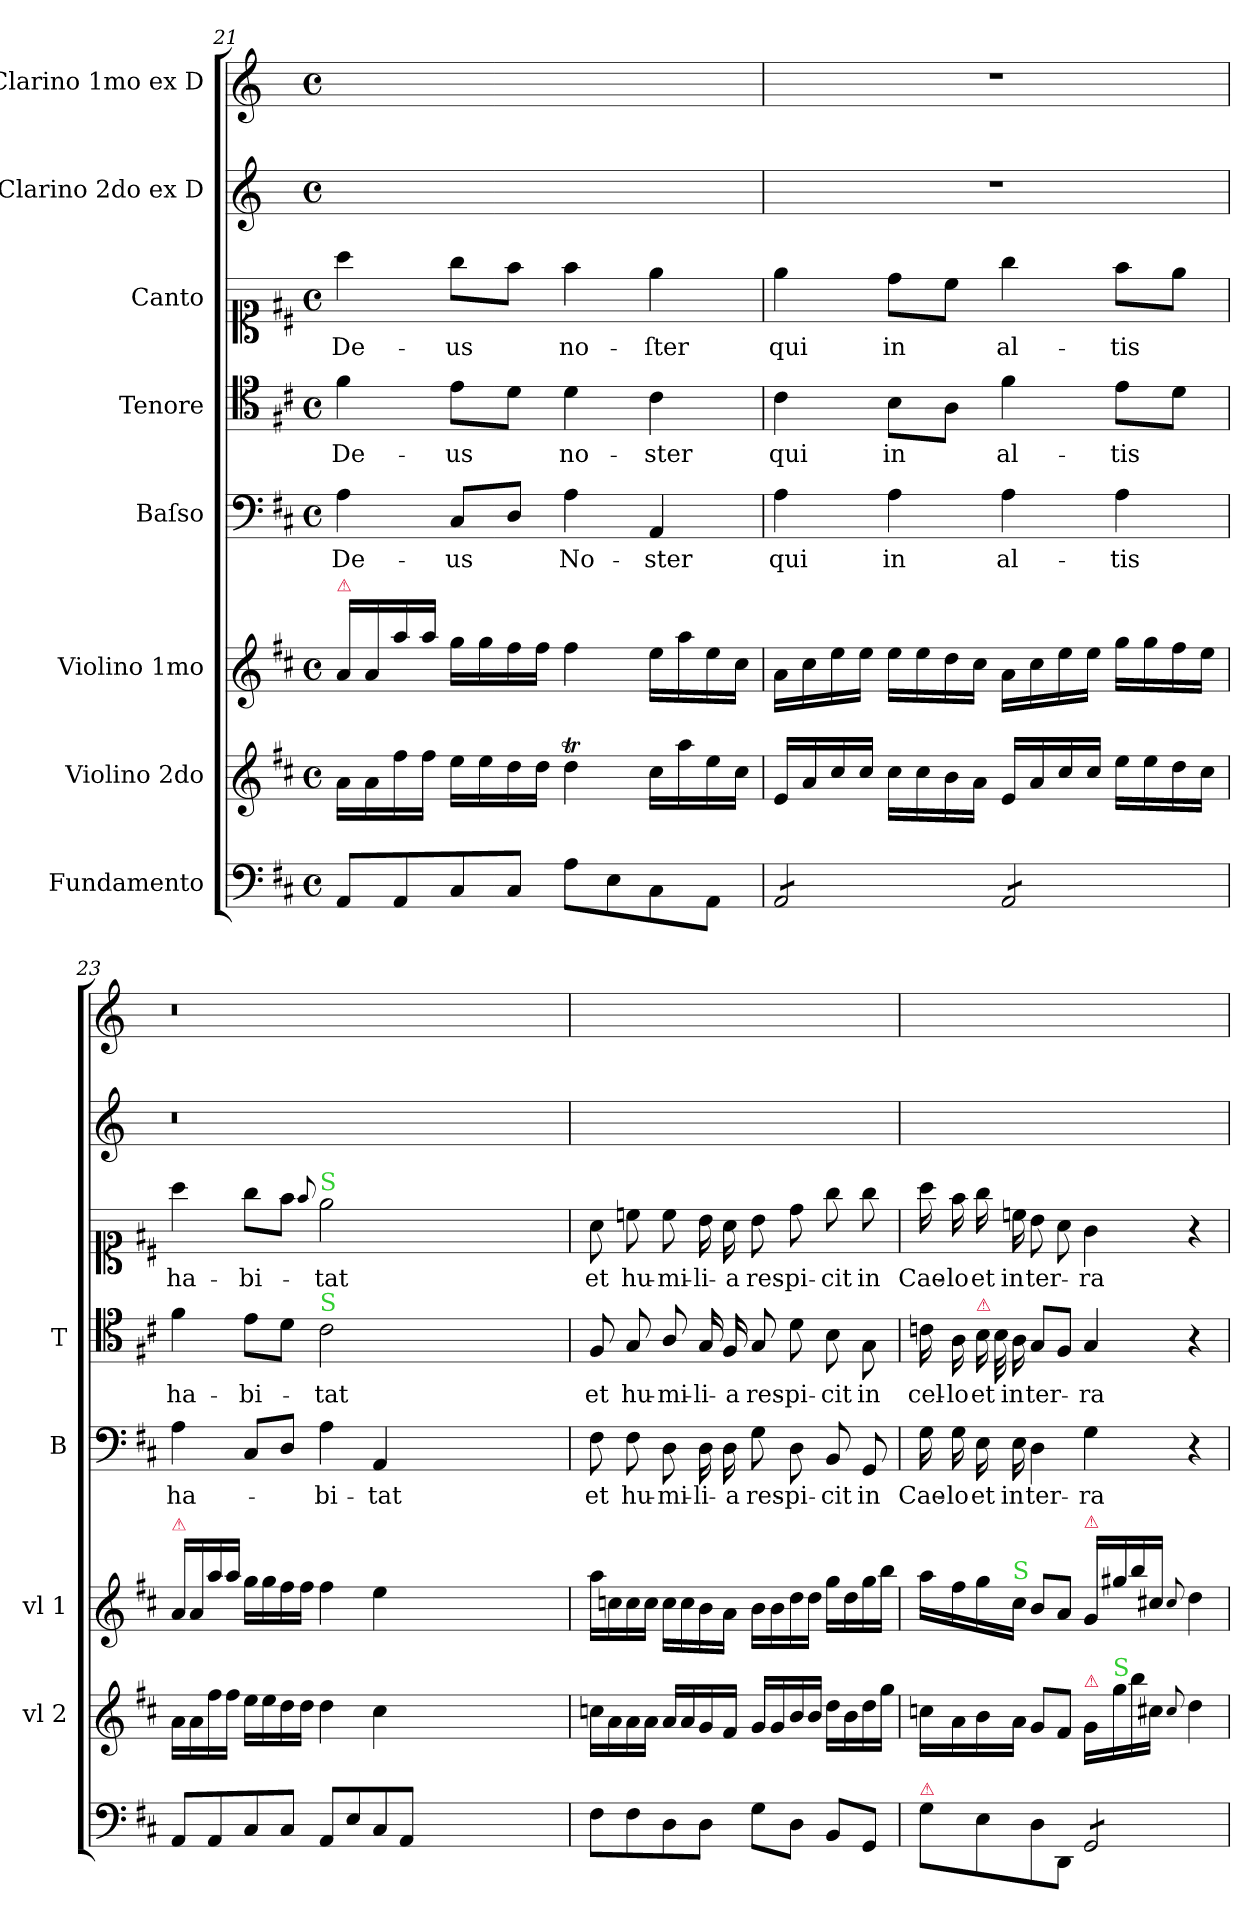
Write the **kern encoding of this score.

**kern	**kern	**kern	**kern	**text	**kern	**text	**kern	**text	**kern	**kern
*part8	*part7	*part6	*part5	*part5	*part4	*part4	*part3	*part3	*part2	*part1
*staff8	*staff7	*staff6	*staff5	*staff5	*staff4	*staff4	*staff3	*staff3	*staff2	*staff1
*I"Fundamento	*I"Violino 2do	*I"Violino 1mo	*I"Baſso	*	*I"Tenore	*	*I"Canto	*	*I"Clarino 2do ex D	*I"Clarino 1mo ex D
*	*I'vl 2	*I'vl 1	*I'B	*	*I'T	*	*	*	*	*
*clefF4	*clefG2	*clefG2	*clefF4	*	*clefC4	*	*clefC1	*	*clefG2	*clefG2
*	*	*	*	*	*	*	*	*	*ITrd-1c-2	*ITrd-1c-2
*k[f#c#]	*k[f#c#]	*k[f#c#]	*k[f#c#]	*	*k[f#c#]	*	*k[f#c#]	*	*k[f#c#]	*k[f#c#]
*D:	*D:	*D:	*D:	*	*D:	*	*D:	*	*D:	*D:
*M4/4	*M4/4	*M4/4	*M4/4	*	*M4/4	*	*M4/4	*	*M4/4	*M4/4
*met(c)	*met(c)	*met(c)	*met(c)	*	*met(c)	*	*met(c)	*	*met(c)	*met(c)
=21	=21	=21	=21	=21	=21	=21	=21	=21	=21	=21
!	!	!LO:TX:a:color=crimson:t=⚠	!	!	!	!	!	!	!	!
8AA/L	16a\LL	16a/LL	4A\	De-	4f#\	De-	4aa\	De-	1ryy	1ryy
.	16a\	16a/	.	.	.	.	.	.	.	.
8AA/	16ff#\	16aa\	.	.	.	.	.	.	.	.
.	16ff#\JJ	16aa\JJ	.	.	.	.	.	.	.	.
8C#/	16ee\LL	16gg\LL	8C#/L	-us	8e\L	-us	8gg\L	-us	.	.
.	16ee\	16gg\	.	.	.	.	.	.	.	.
8C#/J	16dd\	16ff#\	8D/J	.	8d\J	.	8ff#\J	.	.	.
.	16dd\JJ	16ff#\JJ	.	.	.	.	.	.	.	.
8A\L	4ddT\	4ff#\	4A\	No-	4d\	no-	4ff#\	no-	.	.
8E\	.	.	.	.	.	.	.	.	.	.
8C#\	16cc#\LL	16ee\LL	4AA/	-ster	4c#\	-ster	4ee\	-ſter	.	.
.	16aa\	16aa\	.	.	.	.	.	.	.	.
8AA\J	16ee\	16ee\	.	.	.	.	.	.	.	.
.	16cc#\JJ	16cc#\JJ	.	.	.	.	.	.	.	.
=22	=22	=22	=22	=22	=22	=22	=22	=22	=22	=22
*tremolo	*	*	*	*	*	*	*	*	*	*
8AA/L	16e/LL	16a\LL	4A\	qui	4c#\	qui	4ee\	qui	1r	1r
.	16a/	16cc#\	.	.	.	.	.	.	.	.
8AA/	16cc#/	16ee\	.	.	.	.	.	.	.	.
.	16cc#/JJ	16ee\JJ	.	.	.	.	.	.	.	.
8AA/	16cc#\LL	16ee\LL	4A\	in	8B\L	in	8dd\L	in	.	.
.	16cc#\	16ee\	.	.	.	.	.	.	.	.
8AA/J	16b\	16dd\	.	.	8A\J	.	8cc#\J	.	.	.
.	16a\JJ	16cc#\JJ	.	.	.	.	.	.	.	.
8AA/L	16e/LL	16a\LL	4A\	al-	4f#\	al-	4gg\	al-	.	.
.	16a/	16cc#\	.	.	.	.	.	.	.	.
8AA/	16cc#/	16ee\	.	.	.	.	.	.	.	.
.	16cc#/JJ	16ee\JJ	.	.	.	.	.	.	.	.
8AA/	16ee\LL	16gg\LL	4A\	-tis	8e\L	-tis	8ff#\L	-tis	.	.
.	16ee\	16gg\	.	.	.	.	.	.	.	.
8AA/J	16dd\	16ff#\	.	.	8d\J	.	8ee\J	.	.	.
*Xtremolo	*	*	*	*	*	*	*	*	*	*
.	16cc#\JJ	16ee\JJ	.	.	.	.	.	.	.	.
=23	=23	=23	=23	=23	=23	=23	=23	=23	=23	=23
!	!	!LO:TX:a:color=crimson:t=⚠	!	!	!	!	!	!	!	!
8AA/L	16a\LL	16a/LL	4A\	ha-	4f#\	ha-	4aa\	ha-	0.r	0.r
.	16a\	16a/	.	.	.	.	.	.	.	.
8AA/	16ff#\	16aa\	.	.	.	.	.	.	.	.
.	16ff#\JJ	16aa\JJ	.	.	.	.	.	.	.	.
8C#/	16ee\LL	16gg\LL	8C#/L	.	8e\L	-bi-	8gg\L	-bi-	.	.
.	16ee\	16gg\	.	.	.	.	.	.	.	.
8C#/J	16dd\	16ff#\	8D/J	.	8d\J	.	8ff#\J	.	.	.
.	16dd\JJ	16ff#\JJ	.	.	.	.	.	.	.	.
.	.	.	.	.	.	.	8qqff#/	.	.	.
!	!	!	!	!	!	!	!LO:TX:a:color=limegreen:t=S	!	!	!
!	!	!	!	!	!LO:TX:a:color=limegreen:t=S	!	!	!	!	!
8AA/L	4dd\	4ff#\	4A\	-bi-	2c#\	-tat	2ee\	-tat	.	.
8E/	.	.	.	.	.	.	.	.	.	.
8C#/	4cc#\	4ee\	4AA/	-tat	.	.	.	.	.	.
8AA/J	.	.	.	.	.	.	.	.	.	.
0ryy	0ryy	0ryy	0ryy	.	0ryy	.	0ryy	.	.	.
=24	=24	=24	=24	=24	=24	=24	=24	=24	=24	=24
8F#\L	16ccn\LL	16aa\LL	8F#\	et	8F#/	et	8a\	et	1ryy	1ryy
.	16a\	16ccn\	.	.	.	.	.	.	.	.
8F#\	16a\	16cc\	8F#\	hu-	8G/	hu-	8ccn\	hu-	.	.
.	16a\JJ	16cc\JJ	.	.	.	.	.	.	.	.
8D\	16a/LL	16cc\LL	8D\	-mi-	8A/	-mi-	8cc\	-mi-	.	.
.	16a/	16cc\	.	.	.	.	.	.	.	.
8D\J	16g/	16b\	16D\	-li-	16G/	-li-	16b\	-li-	.	.
.	16f#/JJ	16a\JJ	16D\	-a	16F#/	-a	16a\	-a	.	.
8G\L	16g/LL	16b\LL	8G\	res-	8G/	res-	8b\	res-	.	.
.	16g/	16b\	.	.	.	.	.	.	.	.
8D\J	16b/	16dd\	8D\	-pi-	8d\	-pi-	8dd\	-pi-	.	.
.	16b/JJ	16dd\JJ	.	.	.	.	.	.	.	.
8BB/L	16dd\LL	16gg\LL	8BB/	-cit	8B\	-cit	8gg\	-cit	.	.
.	16b\	16dd\	.	.	.	.	.	.	.	.
8GG/J	16dd\	16gg\	8GG/	in	8G\	in	8gg\	in	.	.
.	16gg\JJ	16bb\JJ	.	.	.	.	.	.	.	.
=25	=25	=25	=25	=25	=25	=25	=25	=25	=25	=25
!LO:TX:a:color=crimson:t=⚠	!	!	!	!	!	!	!	!	!	!
8G\L	16ccn\LL	16aa\LL	16G\	Cae-	16cn\	cel-	16aa\	Cae-	1ryy	1ryy
.	16a\	16ff#\	16G\	-lo	16A\	-lo	16ff#\	-lo	.	.
!	!	!	!	!	!LO:TX:a:color=crimson:t=⚠	!	!	!	!	!
!	!	!	!	!	!LO:N:vis=16	!	!	!	!	!
8E\	16b\	16gg\	16E\	et	32B\	et	16gg\	et	.	.
.	.	.	.	.	32B\	.	.	.	.	.
!	!	!LO:TX:a:color=limegreen:t=S	!	!	!	!	!	!	!	!
.	16a\JJ	16cc#\JJ	16E\	in	16A\	in	16ccn\	in	.	.
8D\	8g/L	8b/L	4D\	ter-	8G/L	ter-	8b\	ter-	.	.
8DD/J	8f#/J	8a/J	.	.	8F#/J	.	8a\	.	.	.
!	!	!LO:TX:a:color=crimson:t=⚠	!	!	!	!	!	!	!	!
!	!LO:TX:a:color=crimson:t=⚠	!	!	!	!	!	!	!	!	!
*tremolo	*	*	*	*	*	*	*	*	*	*
8GG/L	16g/LL	16g/LL	4G\	-ra	4G/	-ra	4g\	-ra	.	.
!	!LO:TX:a:color=limegreen:t=S	!	!	!	!	!	!	!	!	!
.	16gg\	16gg#X\	.	.	.	.	.	.	.	.
8GG/	16bb\	16bb\	.	.	.	.	.	.	.	.
.	16cc#X\JJ	16cc#X/JJ	.	.	.	.	.	.	.	.
.	8qqcc#/	8qqcc#/	.	.	.	.	.	.	.	.
8GG/	4dd\	4dd\	4r	.	4r	.	4r	.	.	.
8GG/J	.	.	.	.	.	.	.	.	.	.
*Xtremolo	*	*	*	*	*	*	*	*	*	*
=	=	=	=	=	=	=	=	=	=	=
*-	*-	*-	*-	*-	*-	*-	*-	*-	*-	*-
